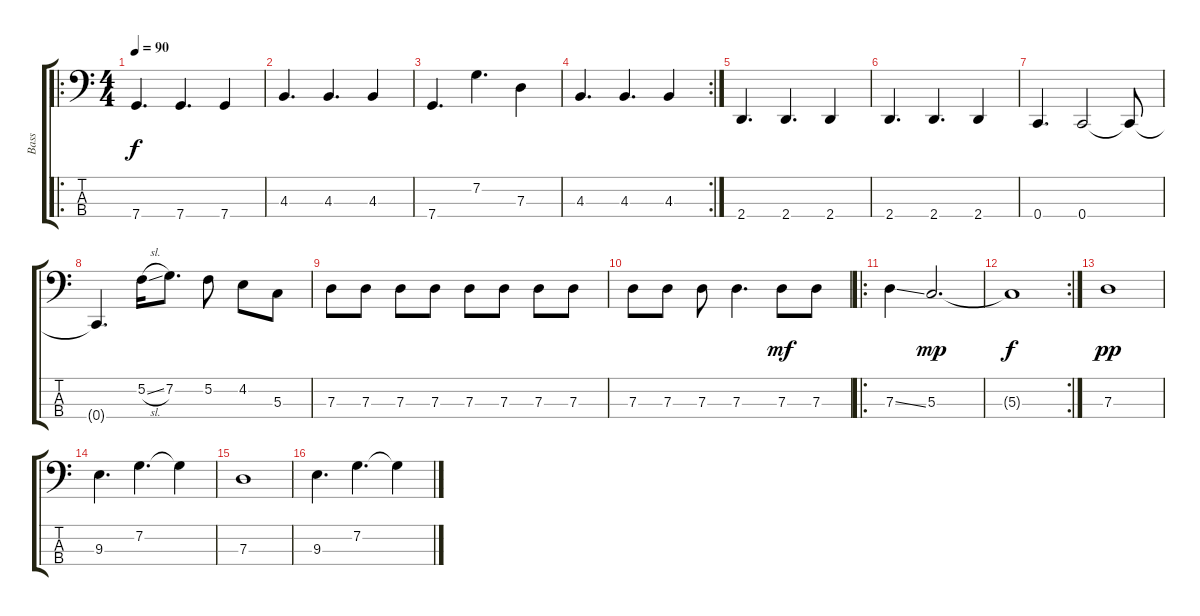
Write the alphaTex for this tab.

\track ("Bass" "Bass") {instrument electricbassfinger}
\staff {score tabs}
\tuning (G2 C2 G1 C1) {hide}
\ro
\ts (4 4)
\tempo 90
\clef f4
\ks c
7.4.4{d dy f} 7.4.4{d} 7.4.4 |
4.3.4{d} 4.3.4{d} 4.3.4 |
7.4.4{d} 7.2.4{d} 7.3.4 |
\rc 2
4.3.4{d} 4.3.4{d} 4.3.4 |
2.4.4{d} 2.4.4{d} 2.4.4 |
2.4.4{d} 2.4.4{d} 2.4.4 |
0.4.4{d} 0.4.2 0.4{t}.8 |
0.4{t}.4{d} 5.2{sl}.16 7.2.8{d} 5.2.8 4.2.8 5.3.8 |
7.3.8 7.3.8 7.3.8 7.3.8 7.3.8 7.3.8 7.3.8 7.3.8 |
7.3.8 7.3.8 7.3.8 7.3.4{d} 7.3.8{dy mf} 7.3.8 |
\ro
7.3{ss}.4 5.3.2{d dy mp} |
\rc 2
5.3{t}.1{dy f} |
7.3.1{dy pp} |
9.3.4{d} 7.2.4{d} 7.2{t}.4 |
7.3.1 |
9.3.4{d} 7.2.4{d} 7.2{t}.4
